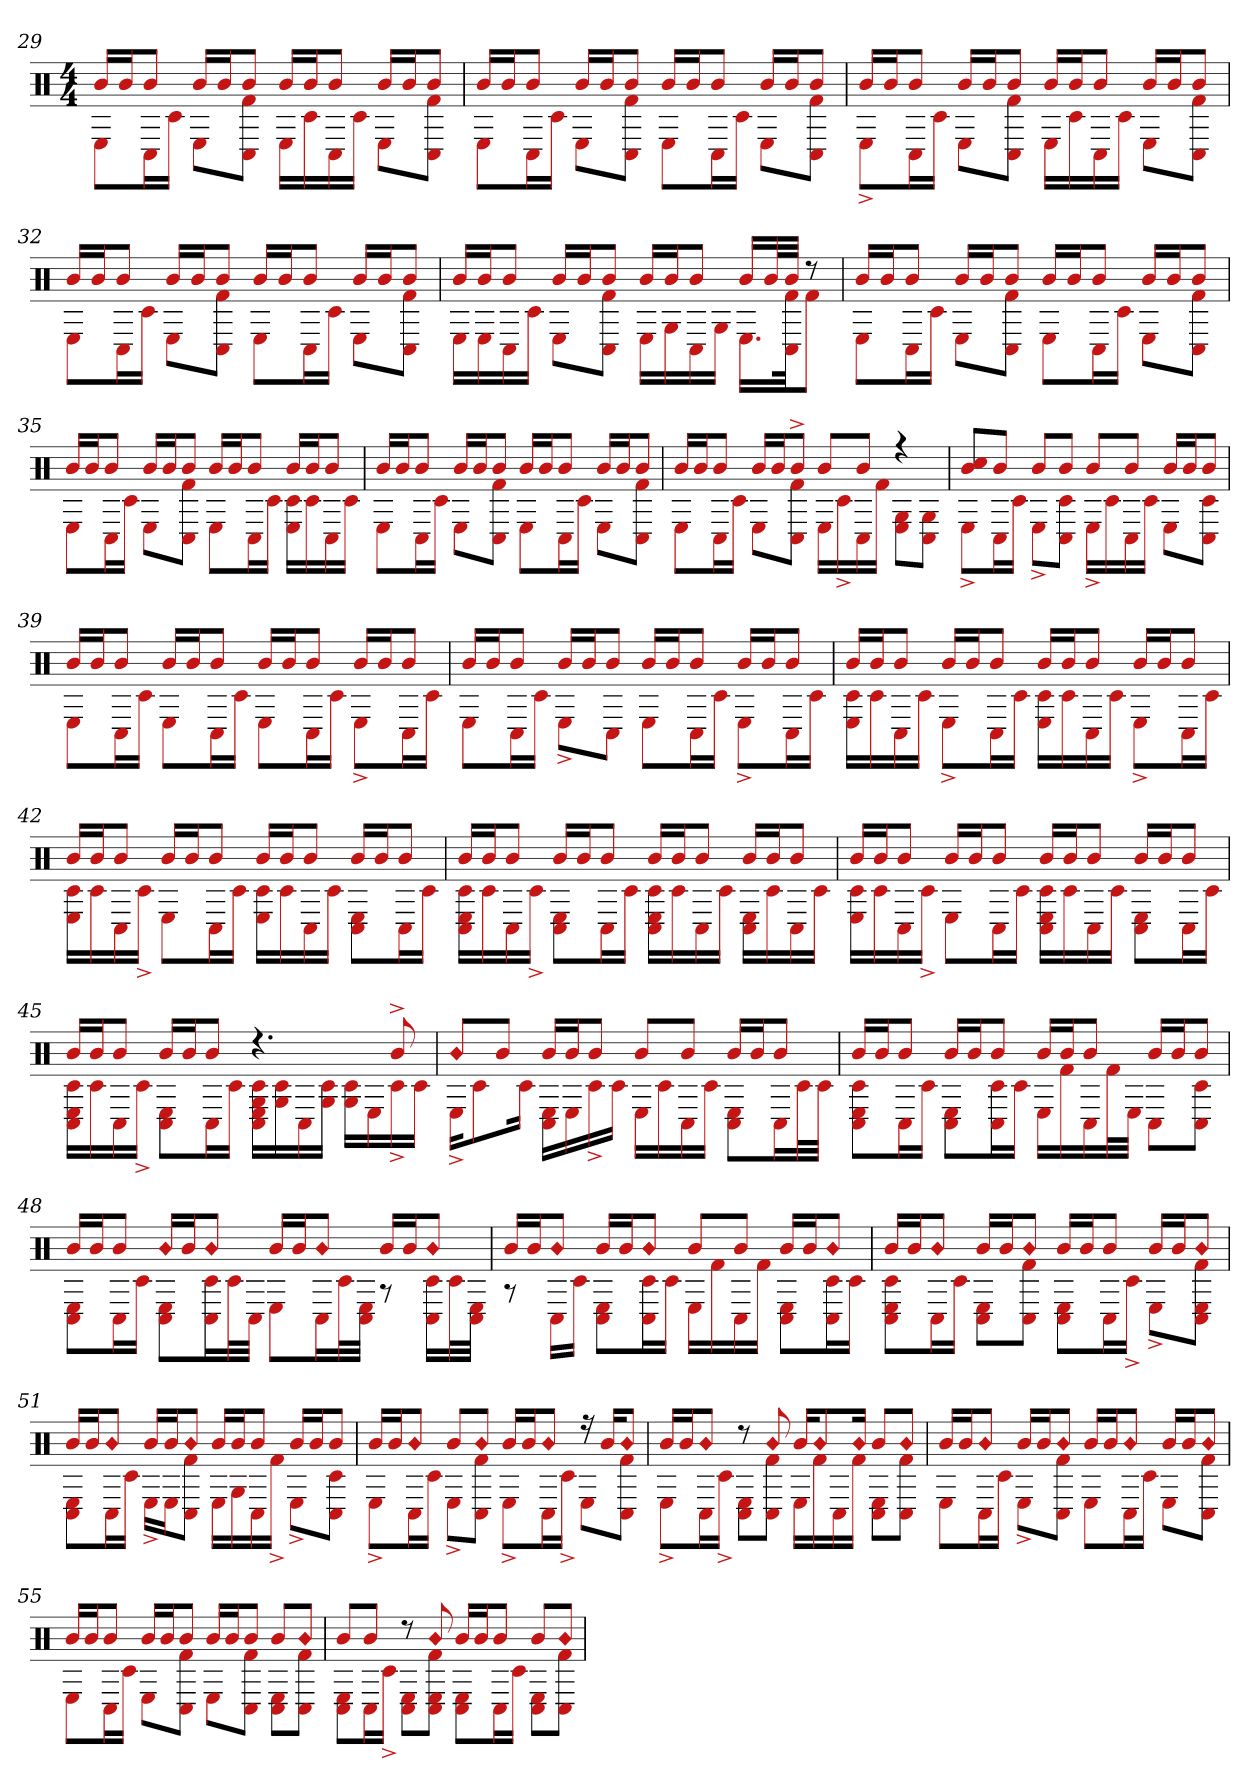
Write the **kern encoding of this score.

**kern
*part1
*staff1
*clefX
*k[]
*M4/4
=29
*^
16bLL	8EL
16bJ	.
8bJ	16C#L
.	16c#JJ
16bLL	8EL
16bJ	.
8bJ	8f# 8C#J
16bLL	16ELL
16bJ	16c#
8bJ	16C#
.	16c#JJ
16bLL	8EL
16bJ	.
8bJ	8f# 8C#J
=30	=30
16bLL	8EL
16bJ	.
8bJ	16C#L
.	16c#JJ
16bLL	8EL
16bJ	.
8bJ	8C# 8f#J
16bLL	8EL
16bJ	.
8bJ	16C#L
.	16c#JJ
16bLL	8EL
16bJ	.
8bJ	8f# 8C#J
=31	=31
16bLL	8E^L
16bJ	.
8bJ	16C#L
.	16c#JJ
16bLL	8EL
16bJ	.
8bJ	8C# 8f#J
16bLL	16ELL
16bJ	16c#
8bJ	16C#
.	16c#JJ
16bLL	8EL
16bJ	.
8bJ	8f# 8C#J
=32	=32
16bLL	8EL
16bJ	.
8bJ	16C#L
.	16c#JJ
16bLL	8EL
16bJ	.
8bJ	8f# 8C#J
16bLL	8EL
16bJ	.
8bJ	16C#L
.	16c#JJ
16bLL	8EL
16bJ	.
8bJ	8f# 8C#J
=33	=33
16bLL	16ELL
16bJ	16E
8bJ	16C#
.	16c#JJ
16bLL	8EL
16bJ	.
8bJ	8C# 8f#J
16bLL	16ELL
16bJ	16G
8bJ	16C#
.	16GJJ
16bLL	16.ELL
32bL	.
32bJJJ	32f# 32C#Jk
8r	8f#J
=34	=34
16bLL	8EL
16bJ	.
8bJ	16C#L
.	16c#JJ
16bLL	8EL
16bJ	.
8bJ	8f# 8C#J
16bLL	8EL
16bJ	.
8bJ	16C#L
.	16c#JJ
16bLL	8EL
16bJ	.
8bJ	8f# 8C#J
=35	=35
16bLL	8EL
16bJ	.
8bJ	16C#L
.	16c#JJ
16bLL	8EL
16bJ	.
8bJ	8f# 8C#J
16bLL	8EL
16bJ	.
8bJ	16C#L
.	16c#JJ
16bLL	16c# 16ELL
16bJ	16c#
8bJ	16C#
.	16c#JJ
=36	=36
16bLL	8EL
16bJ	.
8bJ	16C#L
.	16c#JJ
16bLL	8EL
16bJ	.
8bJ	8f# 8C#J
16bLL	8EL
16bJ	.
8bJ	16C#L
.	16c#JJ
16bLL	8EL
16bJ	.
8bJ	8f# 8C#J
=37	=37
16bLL	8EL
16bJ	.
8bJ	16C#L
.	16c#JJ
16bLL	8EL
16bJ	.
8b^J	8f# 8C#J
8bL	16ELL
.	16c#^
8bJ	16C#
.	16f#JJ
4r	8E 8GL
.	8G 8C#J
=38	=38
8cc# 8bL	8E^L
8bJ	16C#L
.	16c#JJ
8bL	8E^L
8bJ	8C# 8c#J
8bL	16E^LL
.	16c#
8bJ	16C#
.	16c#JJ
16bLL	8EL
16bJ	.
8bJ	8C# 8c#J
=39	=39
16bLL	8EL
16bJ	.
8bJ	16C#L
.	16c#JJ
16bLL	8EL
16bJ	.
8bJ	16C#L
.	16c#JJ
16bLL	8EL
16bJ	.
8bJ	16C#L
.	16c#JJ
16bLL	8E^L
16bJ	.
8bJ	16C#L
.	16c#JJ
=40	=40
16bLL	8EL
16bJ	.
8bJ	16C#L
.	16c#JJ
16bLL	8E^L
16bJ	.
8bJ	8C#J
16bLL	8EL
16bJ	.
8bJ	16C#L
.	16c#JJ
16bLL	8E^L
16bJ	.
8bJ	16C#L
.	16c#JJ
=41	=41
16bLL	16E 16c#LL
16bJ	16c#
8bJ	16C#
.	16c#JJ
16bLL	8E^L
16bJ	.
8bJ	16C#L
.	16c#JJ
16bLL	16E 16c#LL
16bJ	16c#
8bJ	16C#
.	16c#JJ
16bLL	8E^L
16bJ	.
8bJ	16C#L
.	16c#JJ
=42	=42
16bLL	16E 16c#LL
16bJ	16c#
8bJ	16C#
.	16c#^JJ
16bLL	8EL
16bJ	.
8bJ	16C#L
.	16c#JJ
16bLL	16c# 16ELL
16bJ	16c#
8bJ	16C#
.	16c#JJ
16bLL	8E 8C#L
16bJ	.
8bJ	16C#L
.	16c#JJ
=43	=43
16bLL	16C# 16E 16c#LL
16bJ	16c#
8bJ	16C#
.	16c#^JJ
16bLL	8C# 8EL
16bJ	.
8bJ	16C#L
.	16c#JJ
16bLL	16C# 16E 16c#LL
16bJ	16c#
8bJ	16C#
.	16c#JJ
16bLL	16C# 16ELL
16bJ	16c#
8bJ	16C#
.	16c#JJ
=44	=44
16bLL	16E 16c#LL
16bJ	16c#
8bJ	16C#
.	16c#^JJ
16bLL	8EL
16bJ	.
8bJ	16C#L
.	16c#JJ
16bLL	16C# 16E 16c#LL
16bJ	16c#
8bJ	16C#
.	16c#JJ
16bLL	8E 8C#L
16bJ	.
8bJ	16C#L
.	16c#JJ
=45	=45
16bLL	16C# 16E 16c#LL
16bJ	16c#
8bJ	16C#
.	16c#^JJ
16bLL	8C# 8EL
16bJ	.
8bJ	16C#L
.	16c#JJ
4.r	16G 16c# 16E 16C#LL
.	16G 16c#
.	16C#
.	16c# 16GJJ
.	16c# 16GLL
.	16E
8b^	16c#^
.	16c#JJ
=46	=46
!LO:N:head=diamond	!
8bL	16E^KL
.	8c#
8bJ	.
.	16c#Jk
16bLL	16C# 16ELL
16bJ	16E
8bJ	16c#^
.	16c#JJ
8bL	16ELL
.	16c#
8bJ	16C#
.	16c#JJ
16bLL	8C# 8EL
16bJ	.
8bJ	16C#L
.	32c#L
.	32c#JJJ
=47	=47
16bLL	8c# 8C# 8EL
16bJ	.
8bJ	16C#L
.	16c#JJ
16bLL	8E 8C#L
16bJ	.
8bJ	16C# 16c#L
.	16c#JJ
16bLL	16ELL
16bJ	16f#
8bJ	16C#
.	32f#L
.	32EJJJ
16bLL	8C#L
16bJ	.
8bJ	8C# 8c#J
=48	=48
16bLL	8E 8C#L
16bJ	.
8bJ	16C#L
.	16c#JJ
!LO:N:head=diamond	!
16bLL	8C# 8EL
16bJ	.
!LO:N:head=diamond	!
8bJ	16c# 16C#L
.	32c#L
.	32C#JJJ
16bLL	8EL
16bJ	.
!LO:N:head=diamond	!
8bJ	16C#L
.	32c#L
.	32C# 32EJJJ
16bLL	8r
16bJ	.
!LO:N:head=diamond	!
8bJ	16C# 16c#LL
.	32c#L
.	32C# 32EJJJ
=49	=49
16bLL	8r
16bJ	.
!LO:N:head=diamond	!
8bJ	16C#LL
.	16c#JJ
16bLL	8C# 8EL
16bJ	.
!LO:N:head=diamond	!
8bJ	16c# 16C#L
.	16c#JJ
8bL	16ELL
.	16f#
8bJ	16C#
.	16f#JJ
16bLL	8E 8C#L
16bJ	.
!LO:N:head=diamond	!
8bJ	16c# 16C#L
.	16c#JJ
=50	=50
16bLL	8E 8C# 8c#L
16bJ	.
!LO:N:head=diamond	!
8bJ	16C#L
.	16c#JJ
16bLL	8C# 8EL
16bJ	.
!LO:N:head=diamond	!
8bJ	8C# 8f#J
16bLL	8C# 8EL
16bJ	.
8bJ	16C#L
.	16c#^JJ
16bLL	8E^L
16bJ	.
!LO:N:head=diamond	!
8bJ	8E 8f# 8C#J
=51	=51
16bLL	8C# 8EL
16bJ	.
!LO:N:head=diamond	!
8bJ	16C#L
.	16c#JJ
16bLL	16E^LL
16bJ	16EJ
!LO:N:head=diamond	!
8bJ	8C# 8f#J
16bLL	16ELL
16bJ	16G
8bJ	16C#
.	16f#^JJ
16bLL	8E^L
16bJ	.
8bJ	8C# 8c#J
=52	=52
16bLL	8E^L
16bJ	.
!LO:N:head=diamond	!
8bJ	16C#L
.	16c#JJ
8bL	8E^L
!LO:N:head=diamond	!
8bJ	8f# 8C#J
16bLL	8E^L
16bJ	.
!LO:N:head=diamond	!
8bJ	16C#L
.	16c#^JJ
16r	8EL
16bKL	.
!LO:N:head=diamond	!
8bJ	8f# 8C#J
=53	=53
16bLL	8E^L
16bJ	.
!LO:N:head=diamond	!
8bJ	16C#L
.	16c#^JJ
8r	8E 8C#L
!LO:N:head=diamond	!
8b	8f# 8C#J
16bKL	16ELL
!LO:N:head=diamond	!
8b	16f#
.	16C#
!LO:N:head=diamond	!
16bJk	16f#JJ
8bL	8E 8C#L
!LO:N:head=diamond	!
8bJ	8f# 8C#J
=54	=54
16bLL	8EL
16bJ	.
!LO:N:head=diamond	!
8bJ	16C#L
.	16c#JJ
16bLL	8E^L
16bJ	.
!LO:N:head=diamond	!
8bJ	8C# 8f#J
16bLL	8EL
16bJ	.
!LO:N:head=diamond	!
8bJ	16C#L
.	16c#JJ
16bLL	8EL
16bJ	.
!LO:N:head=diamond	!
8bJ	8C# 8f#J
=55	=55
16bLL	8EL
16bJ	.
8bJ	16C#L
.	16c#JJ
16bLL	8EL
16bJ	.
8bJ	8f# 8C#J
16bLL	8EL
16bJ	.
8bJ	8C# 8f#J
8bL	8C# 8EL
!LO:N:head=diamond	!
8bJ	8f# 8C#J
=56	=56
8bL	8C# 8EL
8bJ	16C#L
.	16c#^JJ
8r	8C# 8EL
!LO:N:head=diamond	!
8b	8E 8C# 8f#J
16bLL	8C# 8EL
16bJ	.
8bJ	16C#L
.	16c#JJ
8bL	8C# 8EL
!LO:N:head=diamond	!
8bJ	8C# 8f#J
*v	*v
=
*-
